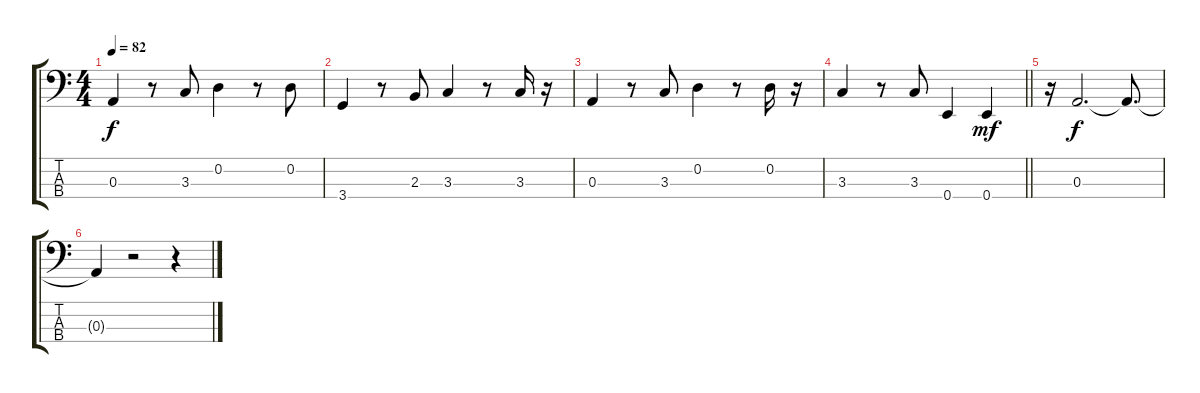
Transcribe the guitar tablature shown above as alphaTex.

\track "" {instrument electricbassfinger}
\staff {score tabs}
\tuning (G2 D2 A1 E1) {hide}
\ts (4 4)
\tempo 82
\clef f4
\ks c
0.3.4{dy f} r.8 3.3.8 0.2.4 r.8 0.2.8 |
3.4.4 r.8 2.3.8 3.3.4 r.8 3.3.16 r.16 |
0.3.4 r.8 3.3.8 0.2.4 r.8 0.2.16 r.16 |
\barLineRight lightlight
3.3.4 r.8 3.3.8 0.4.4 0.4.4{dy mf} |
r.16 0.3.2{d dy f} 0.3{t}.8{d} |
0.3{t}.4 r.2 r.4
